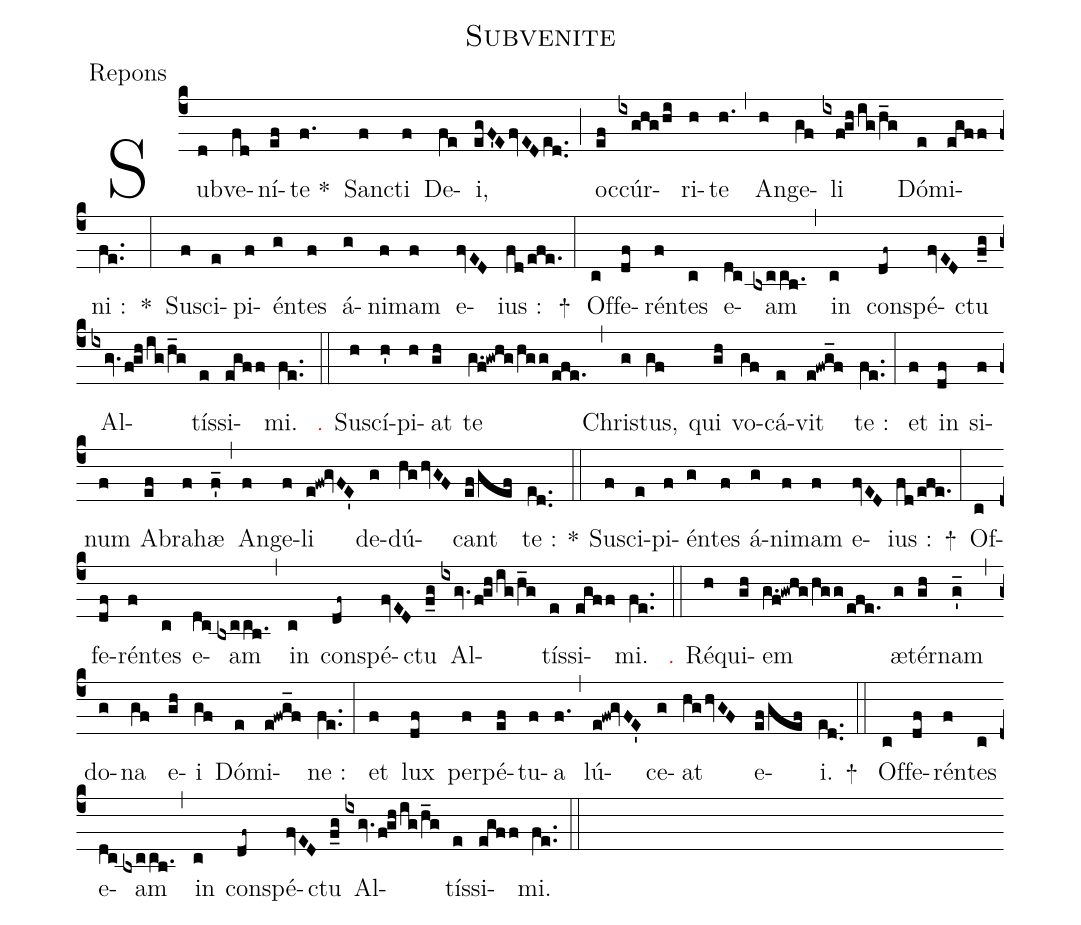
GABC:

name:Subvenite;
office-part:Repons;
%%
(c4)
Sub(d)ve(fd)ní(ef)te *(f.) San(f)cti(f) De(fe)i,(egF'EfvEDed..) (;)
oc(ef)cúr(ixghg!/hi)ri(h)te(h.) (,)
An(h)ge(gf)li(ixf!gh!/ig!/h_g) Dó(e)mi(egff)ni :(fe..) *(:)
Sus(f)ci(e)pi(f)én(g)tes(f) á(g)ni(f)mam(f) e(fvED)ius :(fd!/efe.) +(:)
Of(c)fe(df)rén(f)tes(c) e(dc)am(bxccb.) (,)
in(c) con(df~)spé(fvED)ctu(f_g) Al(ixgv.f!gh!/ig!/h_g)tís(e)si(egff)mi.(fe..) (::)

℣<v>{\rubrum.}</v> Sus(h)cí(h')pi(h)at(gh) te(g.f!gwhg!/hgg!/efe.) (,)
Chri(g)stus,(gf) qui(gh) vo(gf)cá(e)vit(e!fwg_f) te :(fe..) (:)
et(f) in(df) si(f)num(f) A(ef)bra(f)hæ(f'_) (,)
An(f)ge(f)li(e!fw!gvFE') de(g)dú(hghvGF)cant(ef!/gef) te :(ed..) *(::)

Sus(f)ci(e)pi(f)én(g)tes(f) á(g)ni(f)mam(f) e(fvED)ius :(fd!/efe.) +(:)
Of(c)fe(df)rén(f)tes(c) e(dc)am(bxccb.) (,)
in(c) con(df~)spé(fvED)ctu(f_g) Al(ixgv.f!gh!/ig!/h_g)tís(e)si(egff)mi.(fe..) (::)

℣<v>{\rubrum.}</v> Ré(h)qui(gh)em(g.f!gwhg!/hgg!/efe.) æ(g)tér(gh)nam(g'_) (,)
do(g)na(gf) e(gh)i(gf) Dó(e)mi(e!fwg_f)ne :(fe..) (:)
et(f) lux(df) per(f)pé(ef)tu(f)a(f.) (,)
lú(e!fw!gvFE')ce(g)at(hghvGF) e(ef!/gef)i.(ed..) + (::)
Of(c)fe(df)rén(f)tes(c) e(dc)am(bxccb.) (,)
in(c) con(df~)spé(fvED)ctu(f_g) Al(ixgv.f!gh!/ig!/h_g)tís(e)si(egff)mi.(fe..) (::)
